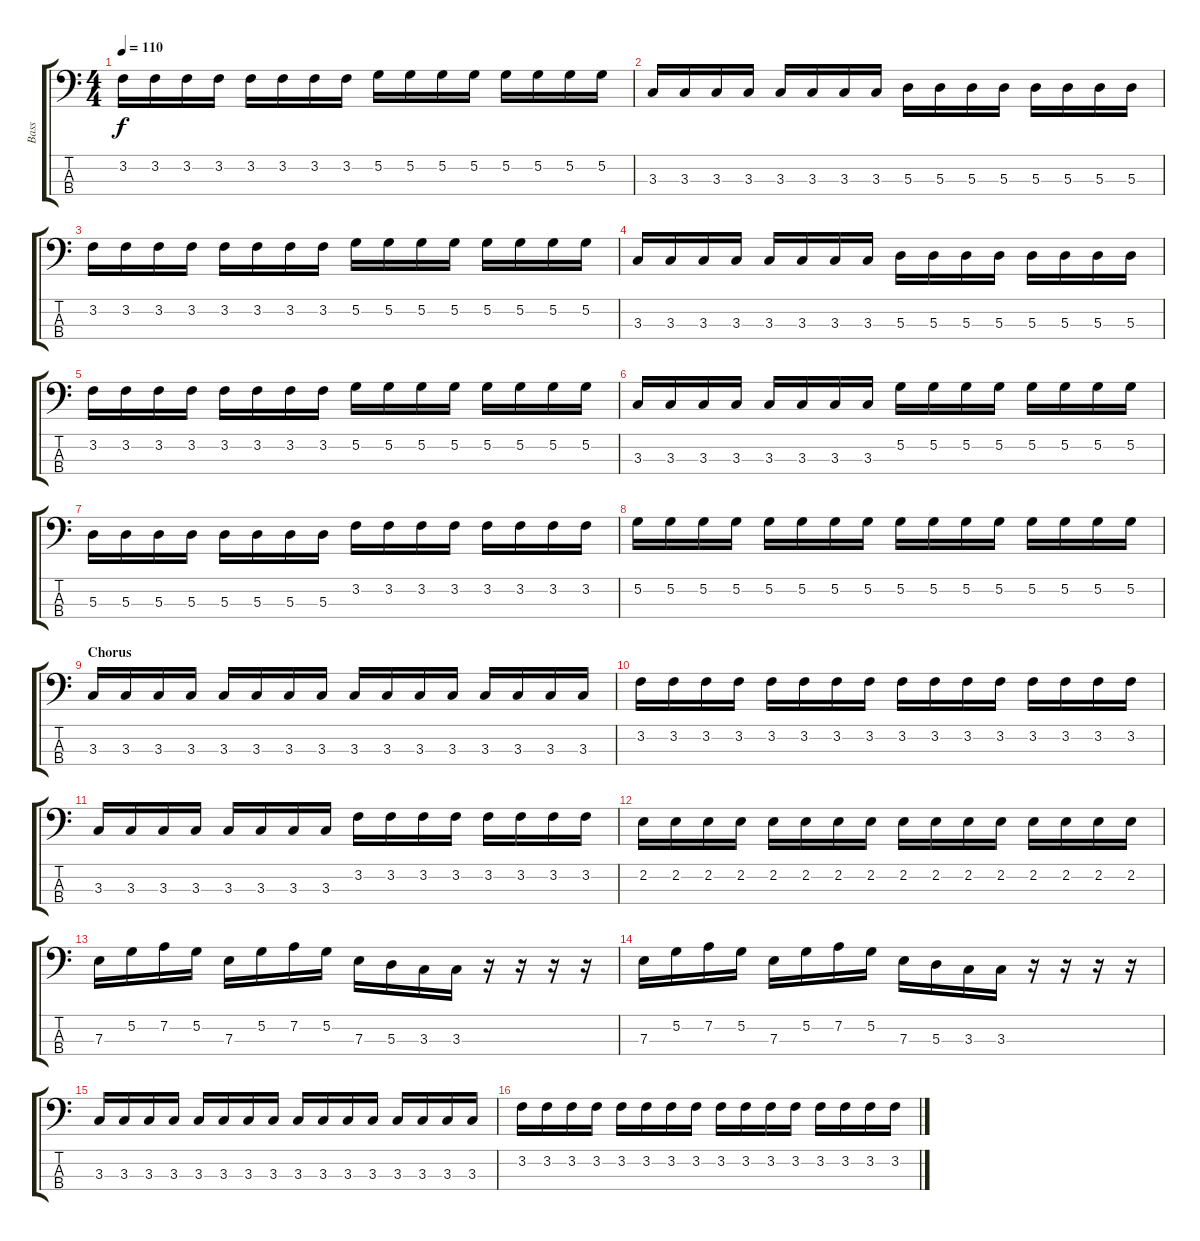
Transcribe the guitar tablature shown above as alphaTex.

\track ("Bass" "Bass") {instrument electricbassfinger}
\staff {score tabs}
\tuning (G2 D2 A1 E1) {hide}
\ts (4 4)
\tempo 110
\clef f4
\ks c
3.2.16{dy f} 3.2.16 3.2.16 3.2.16 3.2.16 3.2.16 3.2.16 3.2.16 5.2.16 5.2.16 5.2.16 5.2.16 5.2.16 5.2.16 5.2.16 5.2.16 |
3.3.16 3.3.16 3.3.16 3.3.16 3.3.16 3.3.16 3.3.16 3.3.16 5.3.16 5.3.16 5.3.16 5.3.16 5.3.16 5.3.16 5.3.16 5.3.16 |
3.2.16 3.2.16 3.2.16 3.2.16 3.2.16 3.2.16 3.2.16 3.2.16 5.2.16 5.2.16 5.2.16 5.2.16 5.2.16 5.2.16 5.2.16 5.2.16 |
3.3.16 3.3.16 3.3.16 3.3.16 3.3.16 3.3.16 3.3.16 3.3.16 5.3.16 5.3.16 5.3.16 5.3.16 5.3.16 5.3.16 5.3.16 5.3.16 |
3.2.16 3.2.16 3.2.16 3.2.16 3.2.16 3.2.16 3.2.16 3.2.16 5.2.16 5.2.16 5.2.16 5.2.16 5.2.16 5.2.16 5.2.16 5.2.16 |
3.3.16 3.3.16 3.3.16 3.3.16 3.3.16 3.3.16 3.3.16 3.3.16 5.2.16 5.2.16 5.2.16 5.2.16 5.2.16 5.2.16 5.2.16 5.2.16 |
5.3.16 5.3.16 5.3.16 5.3.16 5.3.16 5.3.16 5.3.16 5.3.16 3.2.16 3.2.16 3.2.16 3.2.16 3.2.16 3.2.16 3.2.16 3.2.16 |
5.2.16 5.2.16 5.2.16 5.2.16 5.2.16 5.2.16 5.2.16 5.2.16 5.2.16 5.2.16 5.2.16 5.2.16 5.2.16 5.2.16 5.2.16 5.2.16 |
\section ("" "Chorus")
3.3.16 3.3.16 3.3.16 3.3.16 3.3.16 3.3.16 3.3.16 3.3.16 3.3.16 3.3.16 3.3.16 3.3.16 3.3.16 3.3.16 3.3.16 3.3.16 |
3.2.16 3.2.16 3.2.16 3.2.16 3.2.16 3.2.16 3.2.16 3.2.16 3.2.16 3.2.16 3.2.16 3.2.16 3.2.16 3.2.16 3.2.16 3.2.16 |
3.3.16 3.3.16 3.3.16 3.3.16 3.3.16 3.3.16 3.3.16 3.3.16 3.2.16 3.2.16 3.2.16 3.2.16 3.2.16 3.2.16 3.2.16 3.2.16 |
2.2.16 2.2.16 2.2.16 2.2.16 2.2.16 2.2.16 2.2.16 2.2.16 2.2.16 2.2.16 2.2.16 2.2.16 2.2.16 2.2.16 2.2.16 2.2.16 |
7.3.16 5.2.16 7.2.16 5.2.16 7.3.16 5.2.16 7.2.16 5.2.16 7.3.16 5.3.16 3.3.16 3.3.16 r.16 r.16 r.16 r.16 |
7.3.16 5.2.16 7.2.16 5.2.16 7.3.16 5.2.16 7.2.16 5.2.16 7.3.16 5.3.16 3.3.16 3.3.16 r.16 r.16 r.16 r.16 |
3.3.16 3.3.16 3.3.16 3.3.16 3.3.16 3.3.16 3.3.16 3.3.16 3.3.16 3.3.16 3.3.16 3.3.16 3.3.16 3.3.16 3.3.16 3.3.16 |
3.2.16 3.2.16 3.2.16 3.2.16 3.2.16 3.2.16 3.2.16 3.2.16 3.2.16 3.2.16 3.2.16 3.2.16 3.2.16 3.2.16 3.2.16 3.2.16
